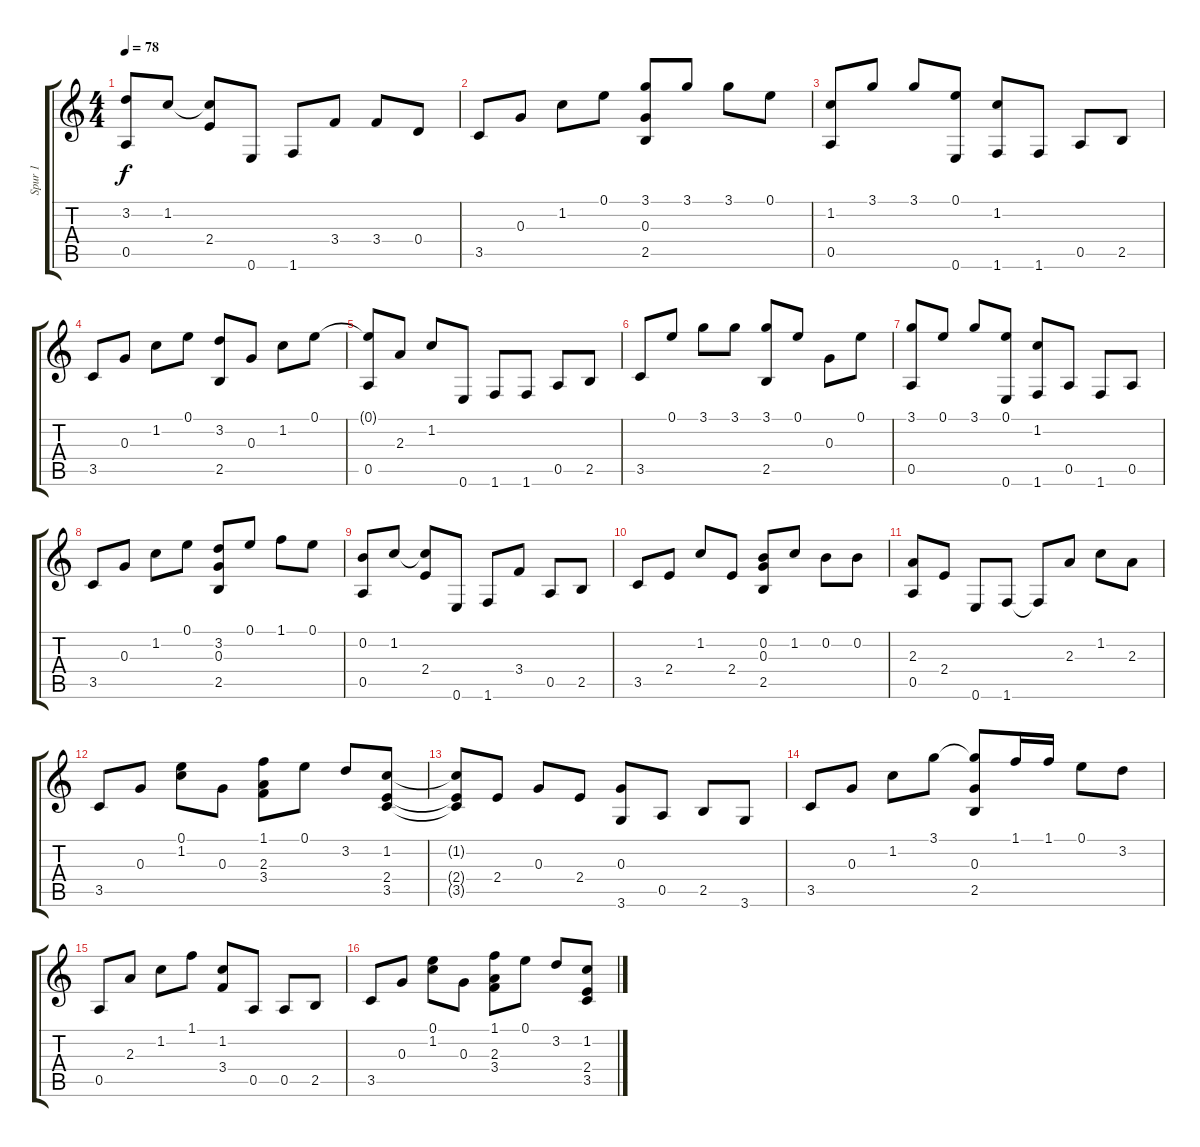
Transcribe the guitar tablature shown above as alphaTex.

\track ("Spur 1" "Spur 1") {instrument acousticguitarsteel}
\staff {score tabs}
\tuning (E4 B3 G3 D3 A2 E2) {hide}
\ts (4 4)
\tempo 78
\clef g2
\ks c
(3.2 0.5).8{dy f} 1.2.8 (1.2{t} 2.4).8 0.6.8 1.6.8 3.4.8 3.4.8 0.4.8 |
3.5.8 0.3.8 1.2.8 0.1.8 (3.1 0.3 2.5).8 3.1.8 3.1.8 0.1.8 |
(1.2 0.5).8 3.1.8 3.1.8 (0.1 0.6).8 (1.2 1.6).8 1.6.8 0.5.8 2.5.8 |
3.5.8 0.3.8 1.2.8 0.1.8 (3.2 2.5).8 0.3.8 1.2.8 0.1.8 |
(0.1{t} 0.5).8 2.3.8 1.2.8 0.6.8 1.6.8 1.6.8 0.5.8 2.5.8 |
3.5.8 0.1.8 3.1.8 3.1.8 (3.1 2.5).8 0.1.8 0.3.8 0.1.8 |
(3.1 0.5).8 0.1.8 3.1.8 (0.1 0.6).8 (1.2 1.6).8 0.5.8 1.6.8 0.5.8 |
3.5.8 0.3.8 1.2.8 0.1.8 (3.2 0.3 2.5).8 0.1.8 1.1.8 0.1.8 |
(0.2 0.5).8 1.2.8 (1.2{t} 2.4).8 0.6.8 1.6.8 3.4.8 0.5.8 2.5.8 |
3.5.8 2.4.8 1.2.8 2.4.8 (0.2 0.3 2.5).8 1.2.8 0.2.8 0.2.8 |
(2.3 0.5).8 2.4.8 0.6.8 1.6.8 1.6{t}.8 2.3.8 1.2.8 2.3.8 |
3.5.8 0.3.8 (0.1 1.2).8 0.3.8 (1.1 2.3 3.4).8 0.1.8 3.2.8 (1.2 2.4 3.5).8 |
(1.2{t} 2.4{t} 3.5{t}).8 2.4.8 0.3.8 2.4.8 (0.3 3.6).8 0.5.8 2.5.8 3.6.8 |
3.5.8 0.3.8 1.2.8 3.1.8 (3.1{t} 0.3 2.5).8 1.1.16 1.1.16 0.1.8 3.2.8 |
0.5.8 2.3.8 1.2.8 1.1.8 (1.2 3.4).8 0.5.8 0.5.8 2.5.8 |
3.5.8 0.3.8 (0.1 1.2).8 0.3.8 (1.1 2.3 3.4).8 0.1.8 3.2.8 (1.2 2.4 3.5).8
